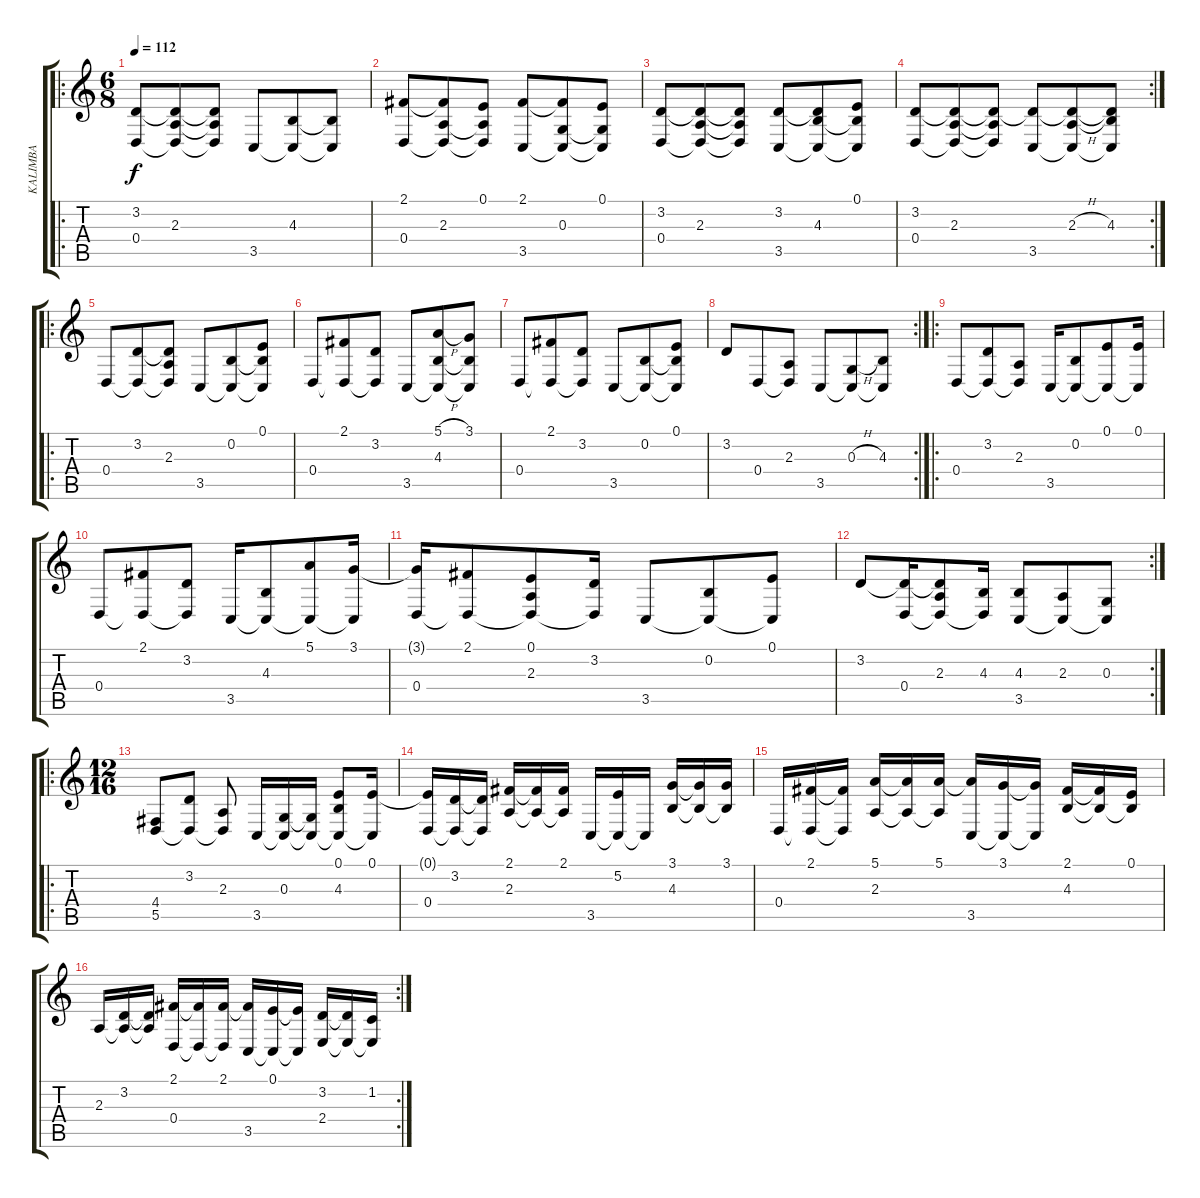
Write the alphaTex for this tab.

\track ("KALIMBA" "KALIMBA") {instrument kalimba}
\staff {score tabs}
\tuning (E4 B3 G3 D3 A2 E2) {hide}
\ro
\ts (6 8)
\tempo 112
\clef g2
\ks c
(3.2 0.4).8{dy f instrument kalimba} (3.2{t} 2.3 0.4{t}).8 (3.2{t} 2.3{t} 0.4{t}).8 3.5.8 (4.3 3.5{t}).8 (4.3{t} 3.5{t}).8 |
(2.1 0.4).8 (2.1{t} 2.3 0.4{t}).8 (0.1 2.3{t} 0.4{t}).8 (2.1 3.5).8 (2.1{t} 0.3 3.5{t}).8 (0.1 0.3{t} 3.5{t}).8 |
(3.2 0.4).8 (3.2{t} 2.3 0.4{t}).8 (3.2{t} 2.3{t} 0.4{t}).8 (3.2 3.5).8 (3.2{t} 4.3 3.5{t}).8 (0.1 4.3{t} 3.5{t}).8 |
\rc 2
(3.2 0.4).8 (3.2{t} 2.3 0.4{t}).8 (3.2{t} 2.3{t} 0.4{t}).8 (3.2{t} 3.5).8 (3.2{t} 2.3{h} 3.5{t}).8 (3.2{t} 4.3 3.5{t}).8 |
\ro
0.4.8 (3.2 0.4{t}).8 (3.2{t} 2.3 0.4{t}).8 3.5.8 (0.2 3.5{t}).8 (0.1 0.2{t} 3.5{t}).8 |
0.4.8 (2.1 0.4{t}).8 (3.2 0.4{t}).8 3.5.8 (5.1{h} 4.3 3.5{t}).8 (3.1 4.3{t} 3.5{t}).8 |
0.4.8 (2.1 0.4{t}).8 (3.2 0.4{t}).8 3.5.8 (0.2 3.5{t}).8 (0.1 0.2{t} 3.5{t}).8 |
\rc 2
3.2.8 0.4.8 (2.3 0.4{t}).8 3.5.8 (0.3{h} 3.5{t}).8 (4.3 3.5{t}).8 |
\ro
0.4.8 (3.2 0.4{t}).8 (2.3 0.4{t}).8 3.5.16 (0.2 3.5{t}).8 (0.1 3.5{t}).8 (0.1 3.5{t}).16 |
0.4.8 (2.1 0.4{t}).8 (3.2 0.4{t}).8 3.5.16 (4.3 3.5{t}).8 (5.1 3.5{t}).8 (3.1 3.5{t}).16 |
(3.1{t} 0.4).16 (2.1 0.4{t}).8 (0.1 2.3 0.4{t}).8 (3.2 0.4{t}).16 3.5.8 (0.2 3.5{t}).8 (0.1 3.5{t}).8 |
\rc 2
3.2.8 (3.2{t} 0.4).16 (3.2{t} 2.3 0.4{t}).8 (4.3 0.4{t}).16 (4.3 3.5).8 (2.3 3.5{t}).8 (0.3 3.5{t}).8 |
\ro
\ts (12 16)
(4.4 5.5).8 (3.2 5.5{t}).8 (2.3 5.5{t}).8 3.5.16 (0.3 3.5{t}).16 (0.3{t} 3.5{t}).16 (0.1 4.3 3.5{t}).8 (0.1 3.5{t}).16 |
(0.1{t} 0.4).16 (3.2 0.4{t}).16 (3.2{t} 0.4{t}).16 (2.1 2.3).16 (2.1{t} 2.3{t}).16 (2.1 2.3{t}).16 3.5.16 (5.2 3.5{t}).16 3.5{t}.16 (3.1 4.3).16 (3.1{t} 4.3{t}).16 (3.1 4.3{t}).16 |
0.4.16 (2.1 0.4{t}).16 (2.1{t} 0.4{t}).16 (5.1 2.3).16 (5.1{t} 2.3{t}).16 (5.1 2.3{t}).16 (5.1{t} 3.5).16 (3.1 3.5{t}).16 (3.1{t} 3.5{t}).16 (2.1 4.3).16 (2.1{t} 4.3{t}).16 (0.1 4.3{t}).16 |
\rc 2
2.3.16 (3.2 2.3{t}).16 (3.2{t} 2.3{t}).16 (2.1 0.4).16 (2.1{t} 0.4{t}).16 (2.1 0.4{t}).16 (2.1{t} 3.5).16 (0.1 3.5{t}).16 (0.1{t} 3.5{t}).16 (3.2 2.4).16 (3.2{t} 2.4{t}).16 (1.2 2.4{t}).16
